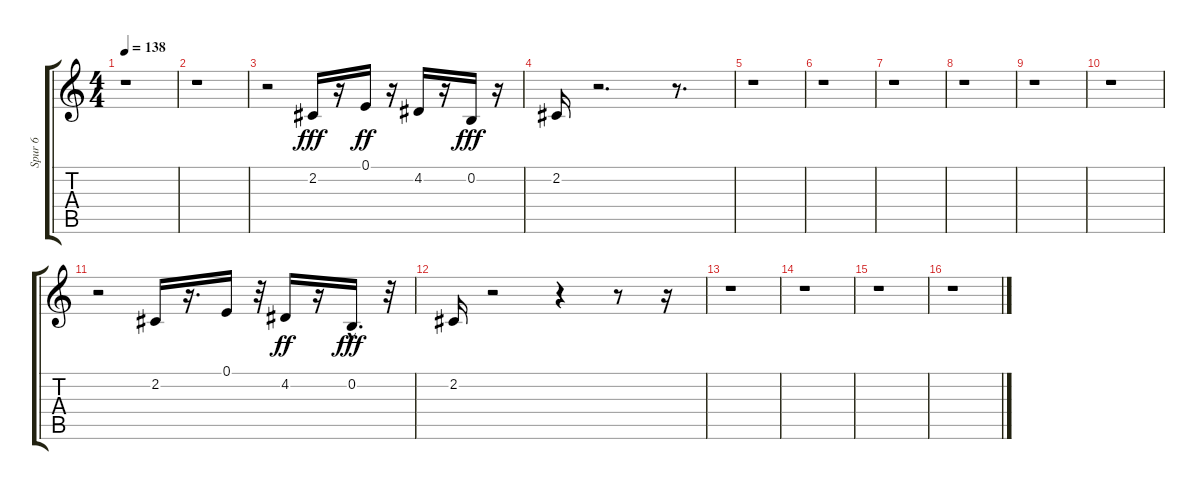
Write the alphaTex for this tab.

\track ("Spur 6" "Spur 6") {instrument recorder}
\staff {score tabs}
\tuning (E4 B3 G3 D3 A2 E2) {hide}
\ts (4 4)
\tempo 138
\clef g2
\ks c
r.1{dy fff} |
r.1 |
r.2 2.2.16 r.16 0.1.16{dy ff} r.16 4.2.16 r.16 0.2.16{dy fff} r.16 |
2.2.16 r.2{d} r.8{d} |
r.1 |
r.1 |
r.1 |
r.1 |
r.1 |
r.1 |
r.2 2.2.16 r.16{d} 0.1.16 r.32 4.2.16{dy ff} r.16 0.2{hac}.16{d dy fff} r.32 |
2.2.16 r.2 r.4 r.8 r.16 |
r.1 |
r.1 |
r.1 |
r.1
